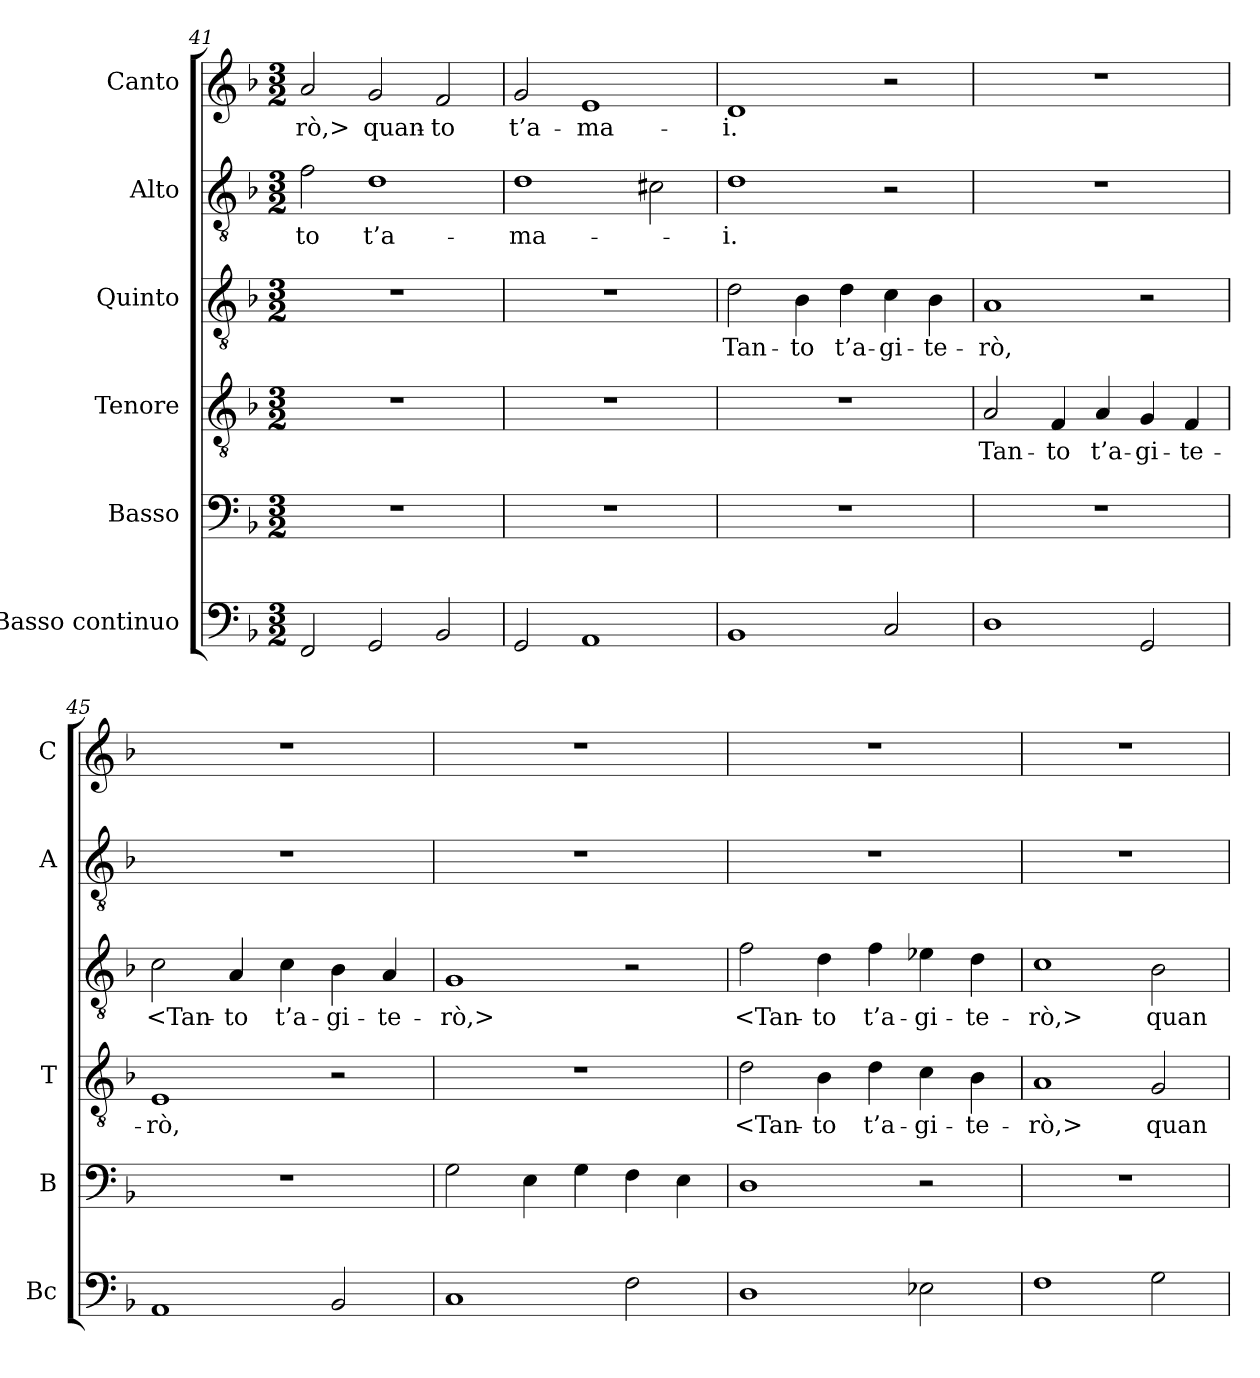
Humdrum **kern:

**kern	**kern	**kern	**text	**kern	**text	**kern	**text	**kern	**text
*part6	*part5	*part4	*part4	*part3	*part3	*part2	*part2	*part1	*part1
*staff6	*staff5	*staff4	*staff4	*staff3	*staff3	*staff2	*staff2	*staff1	*staff1
*I"Basso continuo	*I"Basso	*I"Tenore	*	*I"Quinto	*	*I"Alto	*	*I"Canto	*
*I'Bc	*I'B	*I'T	*	*	*	*I'A	*	*I'C	*
*clefF4	*clefF4	*clefGv2	*	*clefGv2	*	*clefGv2	*	*clefG2	*
*k[b-]	*k[b-]	*k[b-]	*	*k[b-]	*	*k[b-]	*	*k[b-]	*
*F:	*F:	*F:	*	*F:	*	*F:	*	*F:	*
*M3/2	*M3/2	*M3/2	*	*M3/2	*	*M3/2	*	*M3/2	*
=41	=41	=41	=41	=41	=41	=41	=41	=41	=41
2FF	1.r	1.r	.	1.r	.	2f	-to	2a	-rò,>
2GG	.	.	.	.	.	1d	t’a-	2g	quan-
2BB-	.	.	.	.	.	.	.	2f	-to
=42	=42	=42	=42	=42	=42	=42	=42	=42	=42
2GG	1.r	1.r	.	1.r	.	1d	-ma-	2g	t’a-
1AA	.	.	.	.	.	.	.	1e	-ma-
.	.	.	.	.	.	2c#X	.	.	.
=43	=43	=43	=43	=43	=43	=43	=43	=43	=43
1BB-	1.r	1.r	.	2d	Tan-	1d	-i.	1d	-i.
.	.	.	.	4B-	-to	.	.	.	.
.	.	.	.	4d	t’a-	.	.	.	.
2C	.	.	.	4c	-gi-	2r	.	2r	.
.	.	.	.	4B-	-te-	.	.	.	.
=44	=44	=44	=44	=44	=44	=44	=44	=44	=44
1D	1.r	2A	Tan-	1A	-rò,	1.r	.	1.r	.
.	.	4F	-to	.	.	.	.	.	.
.	.	4A	t’a-	.	.	.	.	.	.
2GG	.	4G	-gi-	2r	.	.	.	.	.
.	.	4F	-te-	.	.	.	.	.	.
=45	=45	=45	=45	=45	=45	=45	=45	=45	=45
1AA	1.r	1E	-rò,	2c	<Tan-	1.r	.	1.r	.
.	.	.	.	4A	-to	.	.	.	.
.	.	.	.	4c	t’a-	.	.	.	.
2BB-	.	2r	.	4B-	-gi-	.	.	.	.
.	.	.	.	4A	-te-	.	.	.	.
=46	=46	=46	=46	=46	=46	=46	=46	=46	=46
1C	2G	1.r	.	1G	-rò,>	1.r	.	1.r	.
.	4E	.	.	.	.	.	.	.	.
.	4G	.	.	.	.	.	.	.	.
2F	4F	.	.	2r	.	.	.	.	.
.	4E	.	.	.	.	.	.	.	.
=47	=47	=47	=47	=47	=47	=47	=47	=47	=47
1D	1D	2d	<Tan-	2f	<Tan-	1.r	.	1.r	.
.	.	4B-	-to	4d	-to	.	.	.	.
.	.	4d	t’a-	4f	t’a-	.	.	.	.
2E-X	2r	4c	-gi-	4e-X	-gi-	.	.	.	.
.	.	4B-	-te-	4d	-te-	.	.	.	.
=48	=48	=48	=48	=48	=48	=48	=48	=48	=48
1F	1.r	1A	-rò,>	1c	-rò,>	1.r	.	1.r	.
2G	.	2G	quan-	2B-	quan-	.	.	.	.
=	=	=	=	=	=	=	=	=	=
*-	*-	*-	*-	*-	*-	*-	*-	*-	*-
